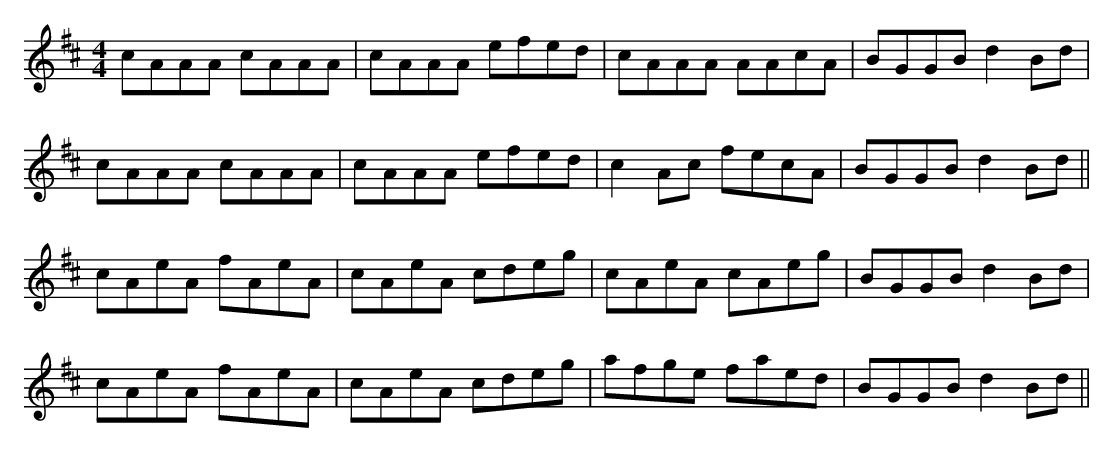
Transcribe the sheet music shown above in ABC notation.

X:1
M:4/4
K:Amix
cAAA cAAA|cAAA efed|cAAA AAcA|BGGB d2 Bd|
cAAA cAAA|cAAA efed|c2 Ac fecA|BGGB d2 Bd||
cAeA fAeA|cAeA cdeg|cAeA cAeg|BGGB d2 Bd|
cAeA fAeA|cAeA cdeg|afge faed|BGGB d2 Bd||
